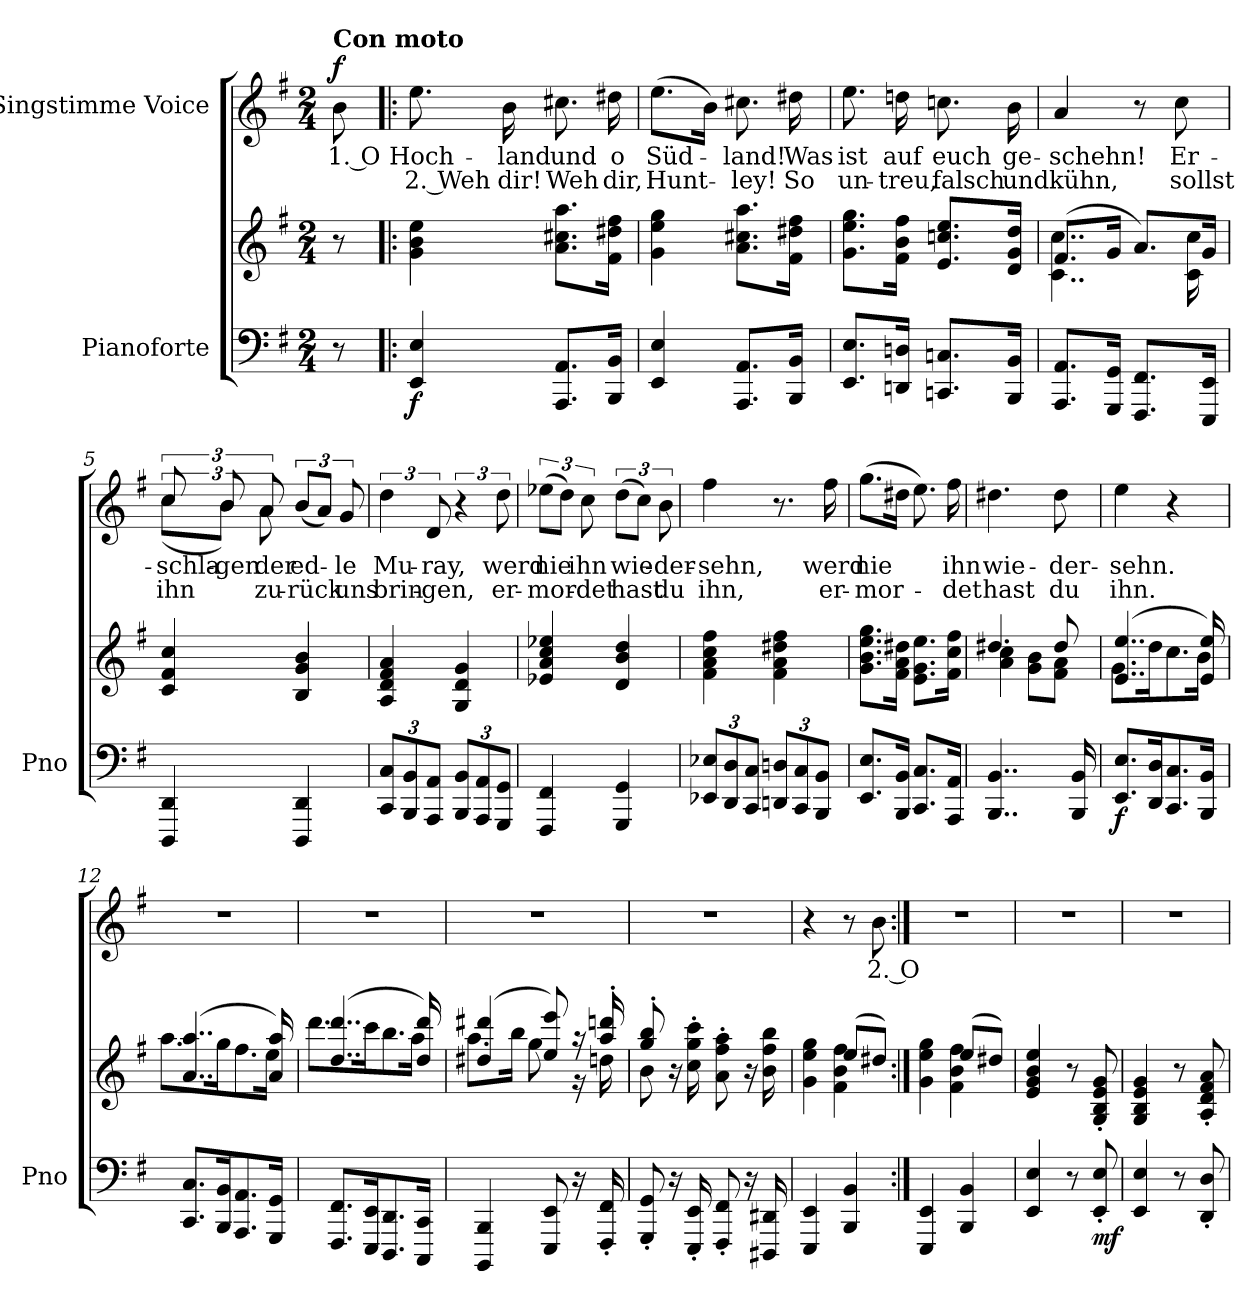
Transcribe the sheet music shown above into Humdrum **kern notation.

**kern	**kern	**dynam	**kern	**text	**text	**dynam
*part2	*part2	*part2	*part1	*part1	*part1	*part1
*staff3	*staff2	*staff2/3	*staff1	*staff1	*staff1	*staff1
*I"Pianoforte	*	*	*I"Singstimme Voice	*	*	*
*I'Pno	*	*	*	*	*	*
*clefF4	*clefG2	*	*clefG2	*	*	*
*k[f#]	*k[f#]	*	*k[f#]	*	*	*
*M2/4	*M2/4	*	*M2/4	*	*	*
=	=	=	=	=	=	=
!	!	!	!LO:TX:a:B:t=Con moto	!	!	!
!	!	!	!	!	!	!LO:DY:a
8r	8r	.	8b\	1. O	.	f
=1!|:	=1!|:	=1!|:	=1!|:	=1!|:	=1!|:	=1!|:
!	!	!LO:DY:b=2	!	!	!	!
4EE/ 4E/	4g\ 4b\ 4ee\	f	8.ee\	Hoch-	2. Weh	.
.	.	.	16b\	-land	dir!	.
8.AAA/ 8.AA/L	8.a\ 8.cc#X\ 8.aa\L	.	8.cc#X\	und	Weh	.
16BBB/ 16BB/Jk	16f#\ 16dd#X\ 16ff#\Jk	.	16dd#X\	o	dir,	.
=2	=2	=2	=2	=2	=2	=2
4EE/ 4E/	4g\ 4ee\ 4gg\	.	(8.ee\L	Süd-	Hunt-	.
.	.	.	16b\Jk)	.	.	.
8.AAA/ 8.AA/L	8.a\ 8.cc#X\ 8.aa\L	.	8.cc#X\	-land!	-ley!	.
16BBB/ 16BB/Jk	16f#\ 16dd#X\ 16ff#\Jk	.	16dd#X\	Was	So	.
=3	=3	=3	=3	=3	=3	=3
8.EE/ 8.E/L	8.g\ 8.ee\ 8.gg\L	.	8.ee\	ist	un-	.
16DDn/ 16Dn/Jk	16f#\ 16b\ 16ff#\Jk	.	16ddn\	auf	-treu,	.
8.CCn/ 8.Cn/L	8.e/ 8.ccn/ 8.ee/L	.	8.ccn\	euch	falsch	.
16BBB/ 16BB/Jk	16d/ 16g/ 16dd/Jk	.	16b\	ge-	und	.
=4	=4	=4	=4	=4	=4	=4
*	*^	*	*	*	*	*
8.AAA/ 8.AA/L	(8.f#/L	4..c\ 4..cc\	.	4a/	-schehn!	kühn,	.
16GGG/ 16GG/Jk	16g/Jk	.	.	.	.	.	.
8.FFF#/ 8.FF#/L	8.a/L)	.	.	8r	.	.	.
.	.	.	.	8cc\	Er-	sollst	.
16EEE/ 16EE/Jk	16g/Jk	16c\ 16cc\	.	.	.	.	.
*	*v	*v	*	*	*	*	*
=5	=5	=5	=5	=5	=5	=5
*	*	*	*^	*	*	*
4DDD/ 4DD/	4c/ 4f#/ 4cc/	.	12cc/	(12cc\L	schla-	ihn	.
.	.	.	12b/	12b\J)	-gen	.	.
.	.	.	12a/	12a\	der	zu-	.
4DDD/ 4DD/	4B/ 4g/ 4b/	.	(<12b/L	4ryy	ed-	-rück	.
.	.	.	12a/J)	.	.	.	.
.	.	.	12g/	.	-le	uns	.
*	*	*	*v	*v	*	*	*
=6	=6	=6	=6	=6	=6	=6
12CC/ 12C/L	4A/ 4d/ 4f#/ 4a/	.	6dd\	Mu-	brin-	.
12BBB/ 12BB/	.	.	.	.	.	.
12AAA/ 12AA/J	.	.	12d/	-ray,	-gen,	.
12BBB/ 12BB/L	4G/ 4d/ 4g/	.	6r	.	.	.
12AAA/ 12AA/	.	.	.	.	.	.
12GGG/ 12GG/J	.	.	12dd\	werd	er-	.
=7	=7	=7	=7	=7	=7	=7
4FFF#/ 4FF#/	4e-X/ 4a/ 4cc/ 4ee-X/	.	(12ee-X\L	nie	-mor-	.
.	.	.	12dd\J)	.	.	.
.	.	.	12cc\	ihn	-det	.
4GGG/ 4GG/	4d/ 4b/ 4dd/	.	(12dd\L	wie-	hast	.
.	.	.	12cc\J)	.	.	.
.	.	.	12b\	-der-	du	.
=8	=8	=8	=8	=8	=8	=8
12EE-X/ 12E-X/L	4f#\ 4a\ 4cc\ 4ff#\	.	4ff#\	-sehn,	ihn,	.
12DD/ 12D/	.	.	.	.	.	.
12CC/ 12C/J	.	.	.	.	.	.
12DDn/ 12Dn/L	4f#\ 4a\ 4dd#X\ 4ff#\	.	8.r	.	.	.
12CC/ 12C/	.	.	.	.	.	.
12BBB/ 12BB/J	.	.	.	.	.	.
.	.	.	16ff#\	werd	er-	.
=9	=9	=9	=9	=9	=9	=9
8.EE/ 8.E/L	8.g\ 8.b\ 8.ee\ 8.gg\L	.	(8.gg\L	nie	-mor-	.
16BBB/ 16BB/Jk	16f#\ 16a\ 16dd#X\Jk	.	16dd#X\Jk	.	.	.
8.CC/ 8.C/L	8.e\ 8.g\ 8.ee\L	.	8.ee\)	.	.	.
16AAA/ 16AA/Jk	16f#\ 16cc\ 16ff#\Jk	.	16ff#\	ihn	-det	.
=10	=10	=10	=10	=10	=10	=10
*	*^	*	*	*	*	*
4..BBB/ 4..BB/	4.dd#X/	4a\ 4cc\	.	4.dd#X\	wie-	hast	.
.	.	8g\ 8b\L	.	.	.	.	.
.	8dd#/	8f#\ 8a\J	.	8dd#\	-der-	du	.
16BBB/ 16BB/	.	.	.	.	.	.	.
=11	=11	=11	=11	=11	=11	=11	=11
!	!	!	!LO:DY:b=2	!	!	!	!
8.EE/ 8.E/L	(4..e/ 4..ee/	8.g\L	f	4ee\	-sehn.	ihn.	.
16DD/ 16D/K	.	16dd\K	.	.	.	.	.
8.CC/ 8.C/	.	8.cc\	.	4r	.	.	.
16BBB/ 16BB/Jk	16e/ 16ee/)	16b\Jk	.	.	.	.	.
=12	=12	=12	=12	=12	=12	=12	=12
!	!LO:N:n=2:head=solid	!LO:N:head=solid	!	!	!	!	!
8.CC/ 8.C/L	(4..a/ 4..aa/	8.aa\L	.	2r	.	.	.
16BBB/ 16BB/K	.	16gg\K	.	.	.	.	.
8.AAA/ 8.AA/	.	8.ff#\	.	.	.	.	.
16GGG/ 16GG/Jk	16a/ 16aa/)	16ee\Jk	.	.	.	.	.
=13	=13	=13	=13	=13	=13	=13	=13
8.FFF#/ 8.FF#/L	(4..dd/ 4..ddd/	8.ddd\L	.	2r	.	.	.
16EEE/ 16EE/K	.	16ccc\K	.	.	.	.	.
8.DDD/ 8.DD/	.	8.bb\	.	.	.	.	.
16CCC/ 16CC/Jk	16dd/ 16ddd/)	16aa\Jk	.	.	.	.	.
=14	=14	=14	=14	=14	=14	=14	=14
4BBBB/ 4BBB/	(4dd#X/ 4ddd#X/	8.aa\L	.	2r	.	.	.
.	.	16bb\Jk	.	.	.	.	.
8EEE/ 8EE/	8ee/ 8eee/)	8gg\	.	.	.	.	.
16r	16r	16r	.	.	.	.	.
16FFF#/' 16FF#/'	16aa/' 16dddn/'	16ddn\	.	.	.	.	.
=15	=15	=15	=15	=15	=15	=15	=15
8GGG/' 8GG/'	8gg/' 8bb/'	8b\	.	2r	.	.	.
16r	16r	4.ryy	.	.	.	.	.
16EEE/' 16EE/'	16cc\'> 16gg\'> 16ccc\'>	.	.	.	.	.	.
8FFF#/' 8FF#/'	8a\'> 8ff#\'> 8aa\'>	.	.	.	.	.	.
16r	16r	.	.	.	.	.	.
16DDD#X/ 16DD#X/	16b\ 16ff#\ 16bb\	.	.	.	.	.	.
=16	=16	=16	=16	=16	=16	=16	=16
4EEE/ 4EE/	4ryy	4g\ 4ee\ 4gg\	.	4r	.	.	.
4BBB/ 4BB/	(8ee/L	4f#\ 4b\ 4ff#\	.	8r	.	.	.
.	8dd#X/J)	.	.	8b\	2. O	.	.
=17:|!	=17:|!	=17:|!	=17:|!	=17:|!	=17:|!	=17:|!	=17:|!
4EEE/ 4EE/	4ryy	4g\ 4ee\ 4gg\	.	2r	.	.	.
4BBB/ 4BB/	(8ee/L	4f#\ 4b\ 4ff#\	.	.	.	.	.
.	8dd#X/J)	.	.	.	.	.	.
*	*v	*v	*	*	*	*	*
=18	=18	=18	=18	=18	=18	=18
4EE/ 4E/	4e/ 4g/ 4b/ 4ee/	.	2r	.	.	.
8r	8r	.	.	.	.	.
!	!	!LO:DY:b=2	!	!	!	!
8EE/' 8E/'	8G/' 8B/' 8e/' 8g/'	mf	.	.	.	.
=19	=19	=19	=19	=19	=19	=19
4EE/ 4E/	4G/ 4B/ 4e/ 4g/	.	2r	.	.	.
8r	8r	.	.	.	.	.
8DD/' 8D/'	8A/' 8d/' 8f#/' 8a/'	.	.	.	.	.
=	=	=	=	=	=	=
*-	*-	*-	*-	*-	*-	*-
